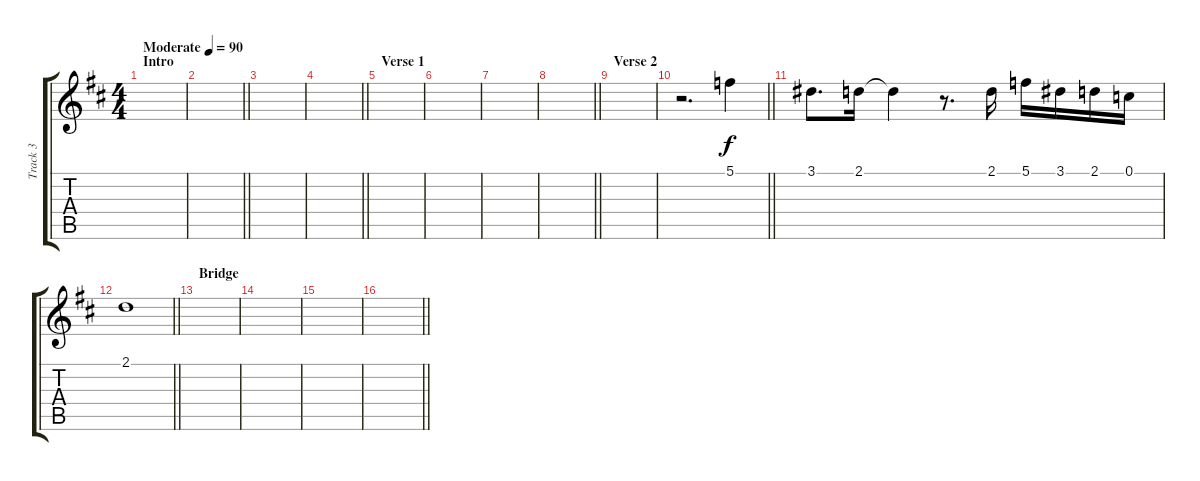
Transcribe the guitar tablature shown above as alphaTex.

\track ("Track 3" "Track 3") {instrument electricguitarjazz}
\staff {score tabs}
\tuning (C4 G3 Eb3 Bb2 F2 C2) {hide}
\ts (4 4)
\section ("" "Intro")
\tempo (90 "Moderate")
\clef g2
\ks d
|
\barLineRight lightlight
|
|
\barLineRight lightlight
|
\section ("" "Verse 1")
|
|
|
\barLineRight lightlight
|
\section ("" "Verse 2")
|
\barLineRight lightlight
r.2{d} 5.1.4 |
3.1.8{d} 2.1.16 2.1{t}.4 r.8{d} 2.1.16 5.1.16 3.1.16 2.1.16 0.1.16 |
\barLineRight lightlight
2.1.1 |
\section ("" "Bridge")
|
|
|
\barLineRight lightlight
